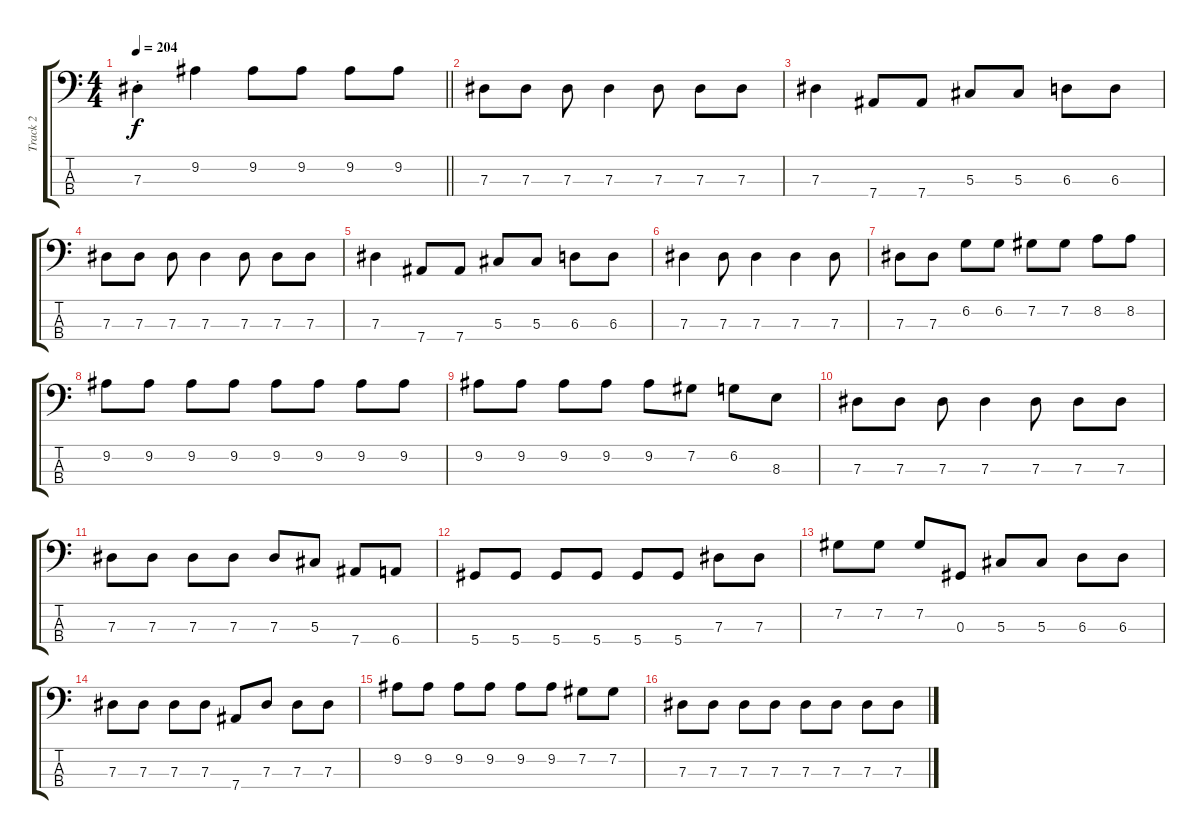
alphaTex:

\track ("Track 2" "Track 2") {instrument electricbassfinger}
\staff {score tabs}
\tuning (Gb2 Db2 Ab1 Eb1) {hide}
\ts (4 4)
\tempo 204
\clef f4
\barLineRight lightlight
\ks c
7.3{st}.4{dy f} 9.2.4 9.2.8 9.2.8 9.2.8 9.2.8 |
7.3.8 7.3.8 7.3.8 7.3.4 7.3.8 7.3.8 7.3.8 |
7.3.4 7.4.8 7.4.8 5.3.8 5.3.8 6.3.8 6.3.8 |
7.3.8 7.3.8 7.3.8 7.3.4 7.3.8 7.3.8 7.3.8 |
7.3.4 7.4.8 7.4.8 5.3.8 5.3.8 6.3.8 6.3.8 |
7.3.4 7.3.8 7.3.4 7.3.4 7.3.8 |
7.3.8 7.3.8 6.2.8 6.2.8 7.2.8 7.2.8 8.2.8 8.2.8 |
9.2.8 9.2.8 9.2.8 9.2.8 9.2.8 9.2.8 9.2.8 9.2.8 |
9.2.8 9.2.8 9.2.8 9.2.8 9.2.8 7.2.8 6.2.8 8.3.8 |
7.3.8 7.3.8 7.3.8 7.3.4 7.3.8 7.3.8 7.3.8 |
7.3.8 7.3.8 7.3.8 7.3.8 7.3.8 5.3.8 7.4.8 6.4.8 |
5.4.8 5.4.8 5.4.8 5.4.8 5.4.8 5.4.8 7.3.8 7.3.8 |
7.2.8 7.2.8 7.2.8 0.3.8 5.3.8 5.3.8 6.3.8 6.3.8 |
7.3.8 7.3.8 7.3.8 7.3.8 7.4.8 7.3.8 7.3.8 7.3.8 |
9.2.8 9.2.8 9.2.8 9.2.8 9.2.8 9.2.8 7.2.8 7.2.8 |
7.3.8 7.3.8 7.3.8 7.3.8 7.3.8 7.3.8 7.3.8 7.3.8
